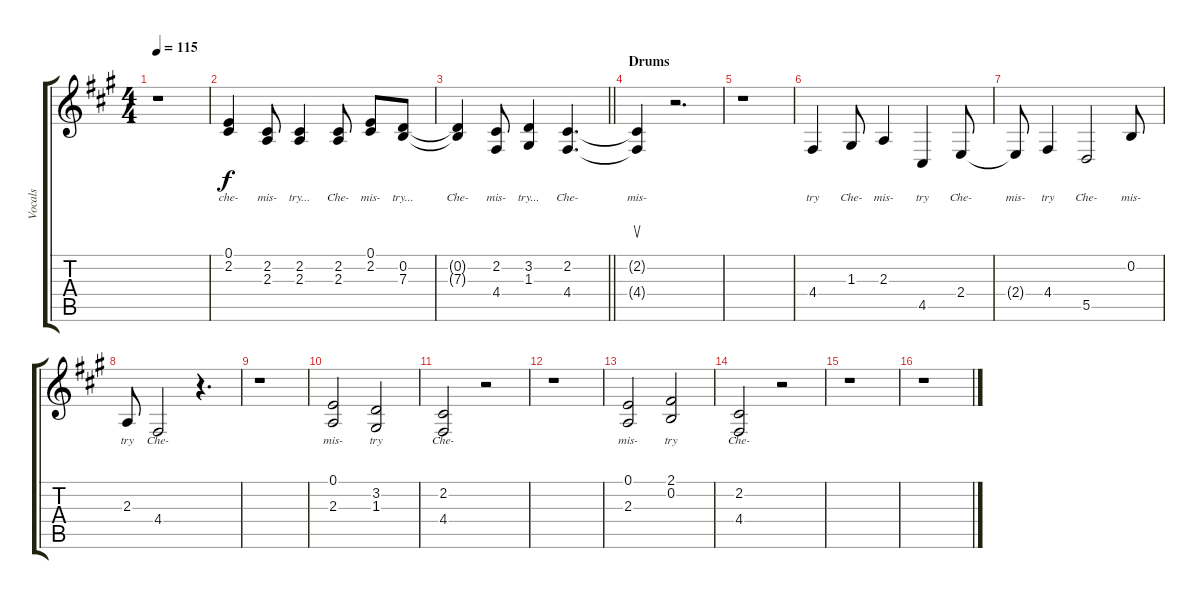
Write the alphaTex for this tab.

\track ("Vocals" "Vocals") {instrument lead6voice}
\staff {score tabs}
\tuning (E4 B3 G3 D3 A2 E2) {hide}
\ts (4 4)
\tempo 115
\clef g2
\ks f#minor
r.1{dy f} |
(0.1 2.2).4{lyrics (0 "che-") lyrics (1 "") lyrics (2 "") lyrics (3 "") lyrics (4 "")} (2.2 2.3).8{lyrics (0 "mis-") lyrics (1 "") lyrics (2 "") lyrics (3 "") lyrics (4 "")} (2.2 2.3).4{lyrics (0 "try...") lyrics (1 "") lyrics (2 "") lyrics (3 "") lyrics (4 "")} (2.2 2.3).8{lyrics (0 "Che-") lyrics (1 "") lyrics (2 "") lyrics (3 "") lyrics (4 "")} (0.1 2.2).8{lyrics (0 "mis-") lyrics (1 "") lyrics (2 "") lyrics (3 "") lyrics (4 "")} (0.2 7.3).8{lyrics (0 "try...") lyrics (1 "") lyrics (2 "") lyrics (3 "") lyrics (4 "")} |
\barLineRight lightlight
(0.2{t} 7.3{t}).4{lyrics (0 "Che-") lyrics (1 "") lyrics (2 "") lyrics (3 "") lyrics (4 "")} (2.2 4.4).8{lyrics (0 "mis-") lyrics (1 "") lyrics (2 "") lyrics (3 "") lyrics (4 "")} (3.2 1.3).4{lyrics (0 "try...") lyrics (1 "") lyrics (2 "") lyrics (3 "") lyrics (4 "")} (2.2 4.4).4{d lyrics (0 "Che-") lyrics (1 "") lyrics (2 "") lyrics (3 "") lyrics (4 "")} |
\section ("" "Drums")
(2.2{t} 4.4{t}).4{su lyrics (0 "mis-") lyrics (1 "") lyrics (2 "") lyrics (3 "") lyrics (4 "")} r.2{d} |
r.1 |
4.4.4{lyrics (0 "try") lyrics (1 "") lyrics (2 "") lyrics (3 "") lyrics (4 "")} 1.3.8{lyrics (0 "Che-") lyrics (1 "") lyrics (2 "") lyrics (3 "") lyrics (4 "")} 2.3.4{lyrics (0 "mis-") lyrics (1 "") lyrics (2 "") lyrics (3 "") lyrics (4 "")} 4.5.4{lyrics (0 "try") lyrics (1 "") lyrics (2 "") lyrics (3 "") lyrics (4 "")} 2.4.8{lyrics (0 "Che-") lyrics (1 "") lyrics (2 "") lyrics (3 "") lyrics (4 "")} |
2.4{t}.8{lyrics (0 "mis-") lyrics (1 "") lyrics (2 "") lyrics (3 "") lyrics (4 "")} 4.4.4{lyrics (0 "try") lyrics (1 "") lyrics (2 "") lyrics (3 "") lyrics (4 "")} 5.5.2{lyrics (0 "Che-") lyrics (1 "") lyrics (2 "") lyrics (3 "") lyrics (4 "")} 0.2.8{lyrics (0 "mis-") lyrics (1 "") lyrics (2 "") lyrics (3 "") lyrics (4 "")} |
2.3.8{lyrics (0 "try") lyrics (1 "") lyrics (2 "") lyrics (3 "") lyrics (4 "")} 4.4.2{lyrics (0 "Che-") lyrics (1 "") lyrics (2 "") lyrics (3 "") lyrics (4 "")} r.4{d} |
r.1 |
(0.1 2.3).2{lyrics (0 "mis-") lyrics (1 "") lyrics (2 "") lyrics (3 "") lyrics (4 "")} (3.2 1.3).2{lyrics (0 "try") lyrics (1 "") lyrics (2 "") lyrics (3 "") lyrics (4 "")} |
(2.2 4.4).2{lyrics (0 "Che-") lyrics (1 "") lyrics (2 "") lyrics (3 "") lyrics (4 "")} r.2 |
r.1 |
(0.1 2.3).2{lyrics (0 "mis-") lyrics (1 "") lyrics (2 "") lyrics (3 "") lyrics (4 "")} (2.1 0.2).2{lyrics (0 "try") lyrics (1 "") lyrics (2 "") lyrics (3 "") lyrics (4 "")} |
(2.2 4.4).2{lyrics (0 "Che-") lyrics (1 "") lyrics (2 "") lyrics (3 "") lyrics (4 "")} r.2 |
r.1 |
r.1
